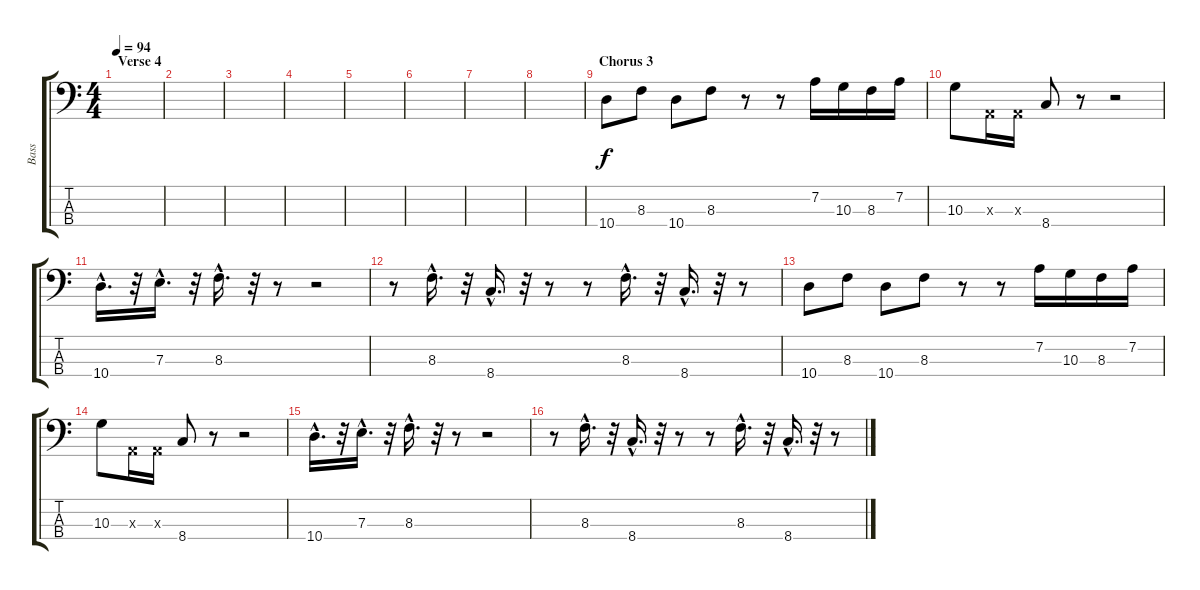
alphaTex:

\track ("Bass" "Bass") {instrument electricbassfinger}
\staff {score tabs}
\tuning (G2 D2 A1 E1) {hide}
\ts (4 4)
\section ("" "Verse 4")
\tempo 94
\clef f4
\ks c
|
|
|
|
|
|
|
|
\section ("" "Chorus 3")
10.4.8{volume 16 instrument electricbassfinger} 8.3.8 10.4.8 8.3.8 r.8 r.8 7.2.16 10.3.16 8.3.16 7.2.16 |
10.3.8 0.3{x}.16 0.3{x}.16 8.4.8 r.8 r.2 |
10.4{hac}.16{d} r.32 7.3{hac}.16{d} r.32 8.3{hac}.16{d} r.32 r.8 r.2 |
r.8 8.3{hac}.16{d} r.32 8.4{hac}.16{d} r.32 r.8 r.8 8.3{hac}.16{d} r.32 8.4{hac}.16{d} r.32 r.8 |
10.4.8{volume 16 instrument electricbassfinger} 8.3.8 10.4.8 8.3.8 r.8 r.8 7.2.16 10.3.16 8.3.16 7.2.16 |
10.3.8 0.3{x}.16 0.3{x}.16 8.4.8 r.8 r.2 |
10.4{hac}.16{d} r.32 7.3{hac}.16{d} r.32 8.3{hac}.16{d} r.32 r.8 r.2 |
r.8 8.3{hac}.16{d} r.32 8.4{hac}.16{d} r.32 r.8 r.8 8.3{hac}.16{d} r.32 8.4{hac}.16{d} r.32 r.8
